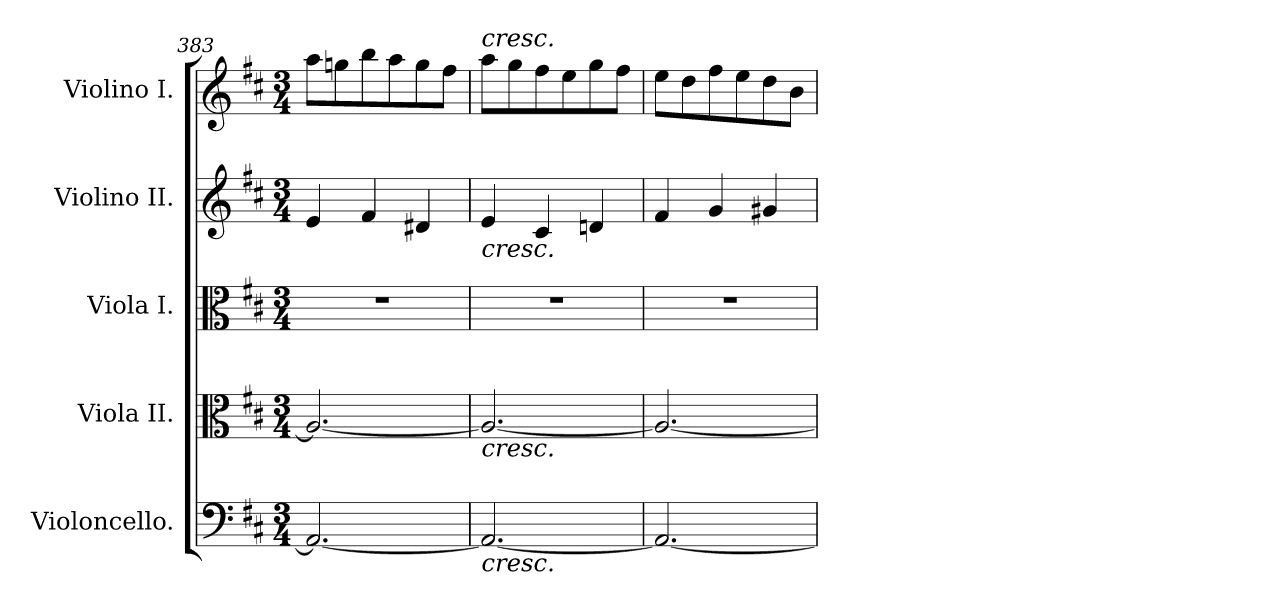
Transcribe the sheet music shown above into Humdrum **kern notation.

**kern	**kern	**kern	**kern	**kern
*part5	*part4	*part3	*part2	*part1
*staff5	*staff4	*staff3	*staff2	*staff1
*I"Violoncello.	*I"Viola II.	*I"Viola I.	*I"Violino II.	*I"Violino I.
*I'Vc	*I'Vla	*I'Vla	*I'Vln	*I'Vln
*clefF4	*clefC3	*clefC3	*clefG2	*clefG2
*k[f#c#]	*k[f#c#]	*k[f#c#]	*k[f#c#]	*k[f#c#]
*M3/4	*M3/4	*M3/4	*M3/4	*M3/4
=383	=383	=383	=383	=383
2.AA/_	2.A/_	2.r	4e/	8aa\L
.	.	.	.	8ggn\
.	.	.	4f#/	8bb\
.	.	.	.	8aa\
.	.	.	4d#X/	8gg\
.	.	.	.	8ff#\J
=384	=384	=384	=384	=384
!	!	!	!	!LO:TX:a:i:t=cresc.
!	!	!	!LO:TX:b:i:t=cresc.	!
!	!LO:TX:b:i:t=cresc.	!	!	!
!LO:TX:b:i:t=cresc.	!	!	!	!
2.AA/_	2.A/_	2.r	4e/	8aa\L
.	.	.	.	8gg\
.	.	.	4c#/	8ff#\
.	.	.	.	8ee\
.	.	.	4dn/	8gg\
.	.	.	.	8ff#\J
=385	=385	=385	=385	=385
2.AA/_	2.A/_	2.r	4f#/	8ee\L
.	.	.	.	8dd\
.	.	.	4g/	8ff#\
.	.	.	.	8ee\
.	.	.	4g#X/	8dd\
.	.	.	.	8b\J
=	=	=	=	=
*-	*-	*-	*-	*-
